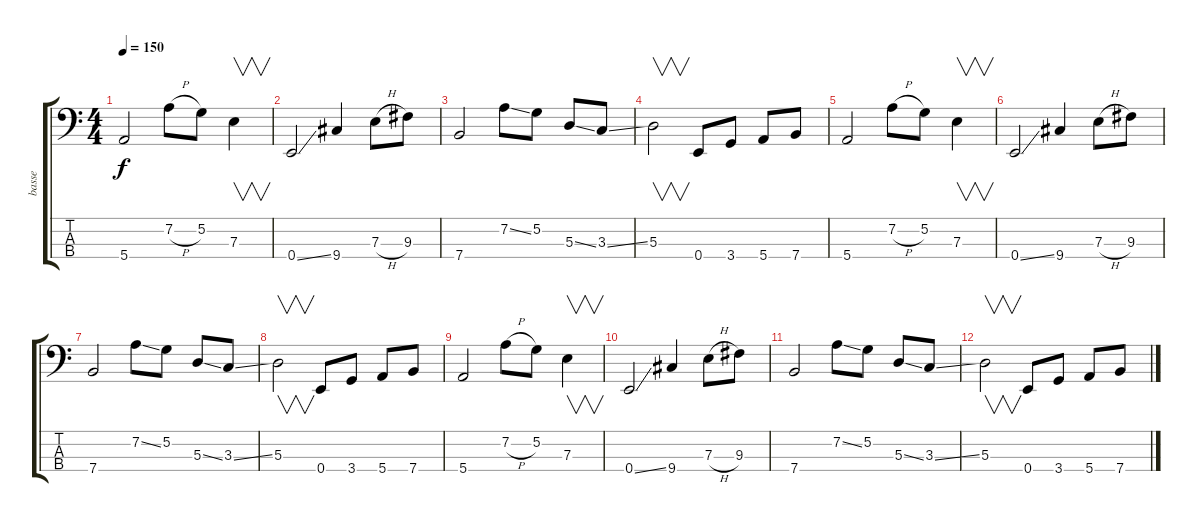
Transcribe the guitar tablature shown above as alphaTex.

\track ("basse" "basse") {instrument electricbassfinger}
\staff {score tabs}
\tuning (G2 D2 A1 E1) {hide}
\ts (4 4)
\tempo 150
\clef f4
\ks c
5.4.2{dy f} 7.2{h}.8 5.2.8 7.3.4{v} |
0.4{ss}.2 9.4.4 7.3{h}.8 9.3.8 |
7.4.2 7.2{ss}.8 5.2.8 5.3{ss}.8 3.3{ss}.8 |
5.3.2{v} 0.4.8 3.4.8 5.4.8 7.4.8 |
5.4.2 7.2{h}.8 5.2.8 7.3.4{v} |
0.4{ss}.2 9.4.4 7.3{h}.8 9.3.8 |
7.4.2 7.2{ss}.8 5.2.8 5.3{ss}.8 3.3{ss}.8 |
5.3.2{v} 0.4.8 3.4.8 5.4.8 7.4.8 |
5.4.2 7.2{h}.8 5.2.8 7.3.4{v} |
0.4{ss}.2 9.4.4 7.3{h}.8 9.3.8 |
7.4.2 7.2{ss}.8 5.2.8 5.3{ss}.8 3.3{ss}.8 |
5.3.2{v} 0.4.8 3.4.8 5.4.8 7.4.8
